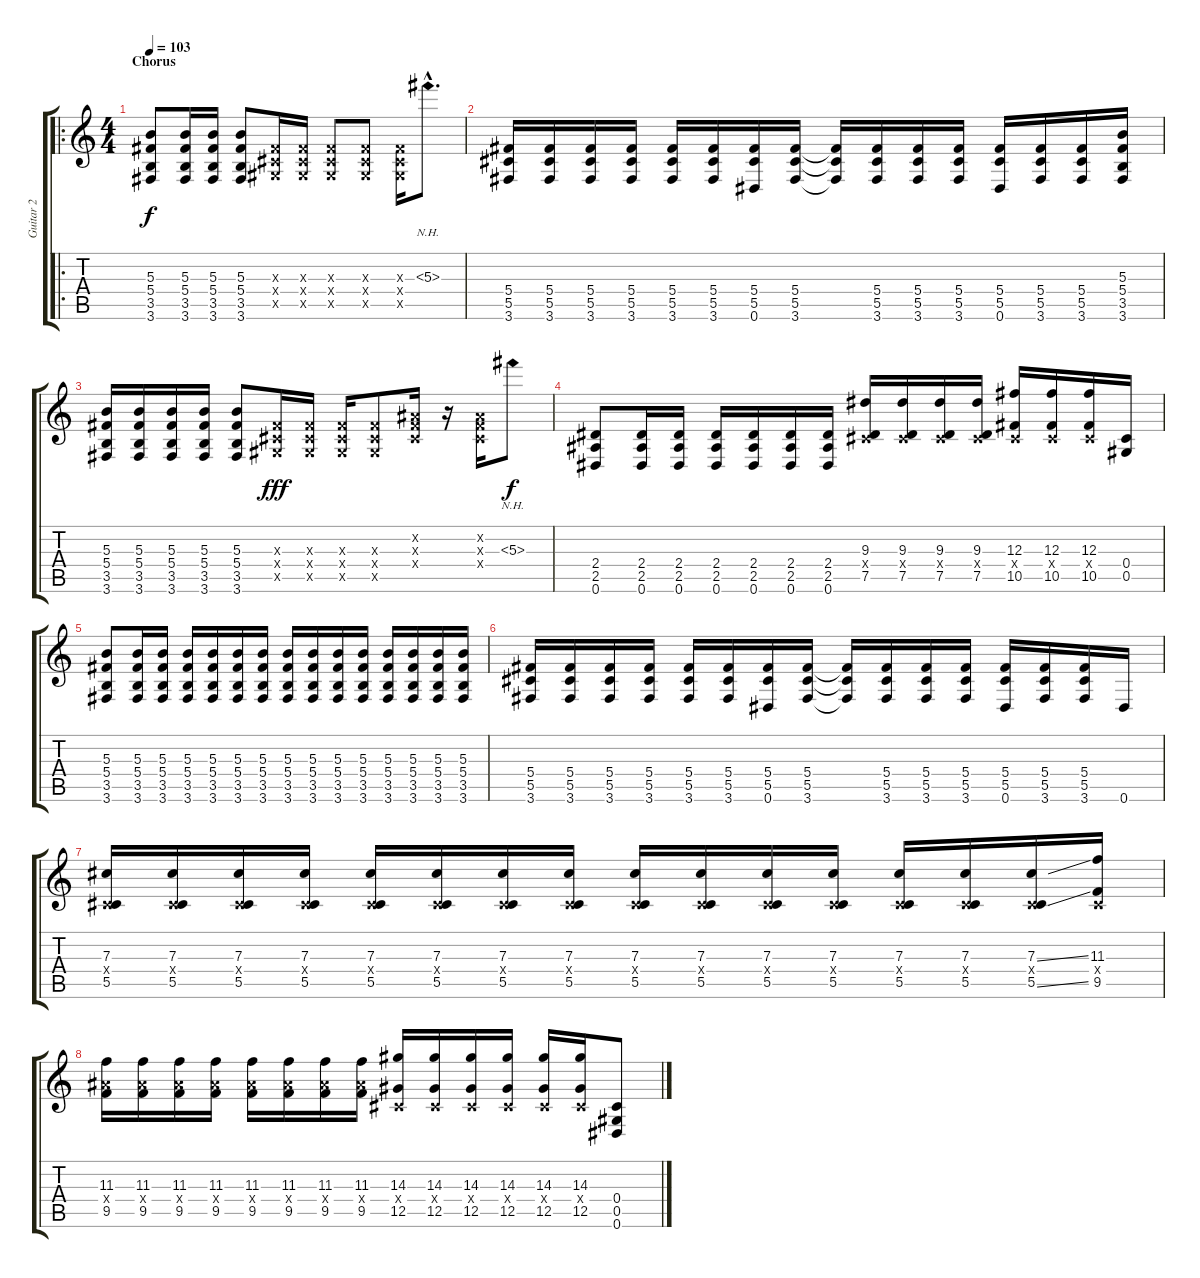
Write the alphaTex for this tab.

\track ("Guitar 2" "Guitar 2") {instrument distortionguitar}
\staff {score tabs}
\tuning (Eb4 Bb3 Gb3 Db3 Ab2 Eb2) {hide}
\ro
\ts (4 4)
\section ("" "Chorus")
\tempo 103
\clef g2
\ks c
(5.3 5.4 3.5 3.6).8{dy f} (5.3 5.4 3.5 3.6).16 (5.3 5.4 3.5 3.6).16 (5.3 5.4 3.5 3.6).8 (0.3{x} 0.4{x} 0.5{x}).16 (0.3{x} 0.4{x} 0.5{x}).16 (0.3{x} 0.4{x} 0.5{x}).8 (0.3{x} 0.4{x} 0.5{x}).8 (0.3{x} 0.4{x} 0.5{x}).16 5.3{nh hac}.8{d} |
(5.4 5.5 3.6).16 (5.4 5.5 3.6).16 (5.4 5.5 3.6).16 (5.4 5.5 3.6).16 (5.4 5.5 3.6).16 (5.4 5.5 3.6).16 (5.4 5.5 0.6).16 (5.4 5.5 3.6).16 (5.4{t} 5.5{t} 3.6{t}).16 (5.4 5.5 3.6).16 (5.4 5.5 3.6).16 (5.4 5.5 3.6).16 (5.4 5.5 0.6).16 (5.4 5.5 3.6).16 (5.4 5.5 3.6).16 (5.3 5.4 3.5 3.6).16 |
(5.3 5.4 3.5 3.6).16 (5.3 5.4 3.5 3.6).16 (5.3 5.4 3.5 3.6).16 (5.3 5.4 3.5 3.6).16 (5.3 5.4 3.5 3.6).8 (0.3{x} 0.4{x} 0.5{x}).16{dy fff} (0.3{x} 0.4{x} 0.5{x}).16 (0.3{x} 0.4{x} 0.5{x}).16 (0.3{x} 0.4{x} 0.5{x}).8 (0.2{x} 0.3{x} 0.4{x}).16 r.16 (0.2{x} 0.3{x} 0.4{x}).16 5.3{nh}.8{dy f} |
(2.4 2.5 0.6).8 (2.4 2.5 0.6).16 (2.4 2.5 0.6).16 (2.4 2.5 0.6).16 (2.4 2.5 0.6).16 (2.4 2.5 0.6).16 (2.4 2.5 0.6).16 (9.3 0.4{x} 7.5).16 (9.3 0.4{x} 7.5).16 (9.3 0.4{x} 7.5).16 (9.3 0.4{x} 7.5).16 (12.3 0.4{x} 10.5).16 (12.3 0.4{x} 10.5).16 (12.3 0.4{x} 10.5).16 (0.4 0.5).16 |
(5.3 5.4 3.5 3.6).8 (5.3 5.4 3.5 3.6).16 (5.3 5.4 3.5 3.6).16 (5.3 5.4 3.5 3.6).16 (5.3 5.4 3.5 3.6).16 (5.3 5.4 3.5 3.6).16 (5.3 5.4 3.5 3.6).16 (5.3 5.4 3.5 3.6).16 (5.3 5.4 3.5 3.6).16 (5.3 5.4 3.5 3.6).16 (5.3 5.4 3.5 3.6).16 (5.3 5.4 3.5 3.6).16 (5.3 5.4 3.5 3.6).16 (5.3 5.4 3.5 3.6).16 (5.3 5.4 3.5 3.6).16 |
(5.4 5.5 3.6).16 (5.4 5.5 3.6).16 (5.4 5.5 3.6).16 (5.4 5.5 3.6).16 (5.4 5.5 3.6).16 (5.4 5.5 3.6).16 (5.4 5.5 0.6).16 (5.4 5.5 3.6).16 (5.4{t} 5.5{t} 3.6{t}).16 (5.4 5.5 3.6).16 (5.4 5.5 3.6).16 (5.4 5.5 3.6).16 (5.4 5.5 0.6).16 (5.4 5.5 3.6).16 (5.4 5.5 3.6).16 0.6.16 |
(7.3 0.4{x} 5.5).16 (7.3 0.4{x} 5.5).16 (7.3 0.4{x} 5.5).16 (7.3 0.4{x} 5.5).16 (7.3 0.4{x} 5.5).16 (7.3 0.4{x} 5.5).16 (7.3 0.4{x} 5.5).16 (7.3 0.4{x} 5.5).16 (7.3 0.4{x} 5.5).16 (7.3 0.4{x} 5.5).16 (7.3 0.4{x} 5.5).16 (7.3 0.4{x} 5.5).16 (7.3 0.4{x} 5.5).16 (7.3 0.4{x} 5.5).16 (7.3{ss} 0.4{x} 5.5{ss}).16 (11.3 0.4{x} 9.5).16 |
(11.3 9.4{x} 9.5).16 (11.3 9.4{x} 9.5).16 (11.3 9.4{x} 9.5).16 (11.3 9.4{x} 9.5).16 (11.3 9.4{x} 9.5).16 (11.3 9.4{x} 9.5).16 (11.3 9.4{x} 9.5).16 (11.3 9.4{x} 9.5).16 (14.3 0.4{x} 12.5).16 (14.3 0.4{x} 12.5).16 (14.3 0.4{x} 12.5).16 (14.3 0.4{x} 12.5).16 (14.3 0.4{x} 12.5).16 (14.3 0.4{x} 12.5).16 (0.4 0.5 0.6).8
